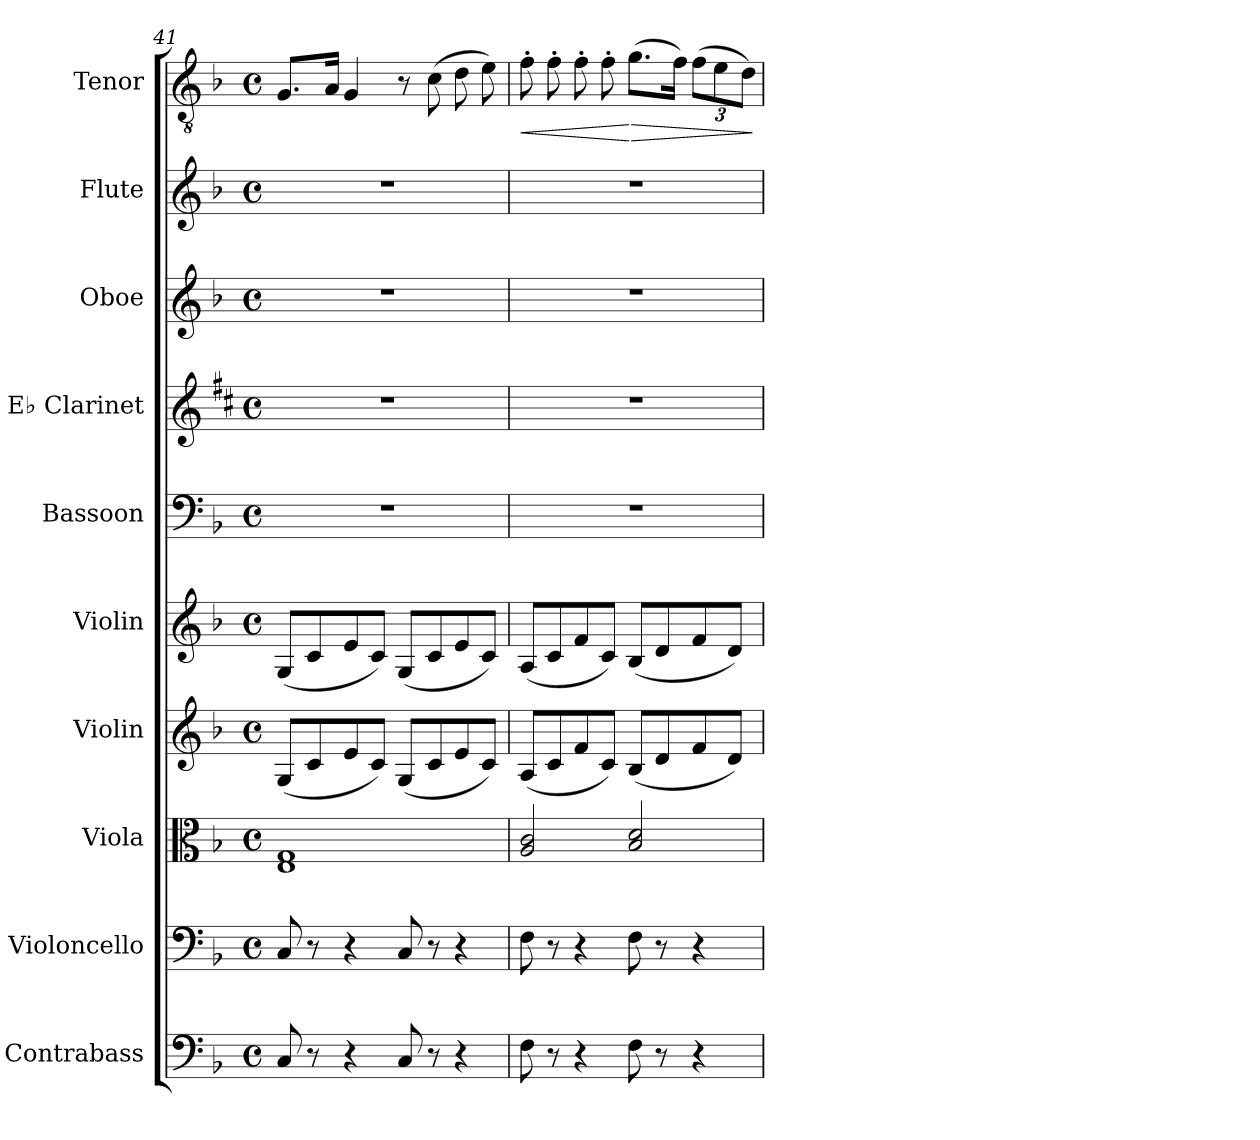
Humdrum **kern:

**kern	**kern	**kern	**kern	**kern	**kern	**kern	**kern	**kern	**kern	**dynam
*part10	*part9	*part8	*part7	*part6	*part5	*part4	*part3	*part2	*part1	*part1
*staff10	*staff9	*staff8	*staff7	*staff6	*staff5	*staff4	*staff3	*staff2	*staff1	*staff1
*I"Contrabass	*I"Violoncello	*I"Viola	*I"Violin	*I"Violin	*I"Bassoon	*I"E♭ Clarinet	*I"Oboe	*I"Flute	*I"Tenor	*
*I'Cb.	*I'Vc.	*I'Vla.	*I'Vln.	*I'Vln.	*I'Bsn.	*I'E♭ Cl.	*I'Ob.	*I'Fl.	*I'T.	*
*clefF4	*clefF4	*clefC3	*clefG2	*clefG2	*clefF4	*clefG2	*clefG2	*clefG2	*clefGv2	*
*ITrd7c12	*	*	*	*	*	*ITrd-2c-3	*	*	*	*
*k[b-]	*k[b-]	*k[b-]	*k[b-]	*k[b-]	*k[b-]	*k[b-]	*k[b-]	*k[b-]	*k[b-]	*
*M4/4	*M4/4	*M4/4	*M4/4	*M4/4	*M4/4	*M4/4	*M4/4	*M4/4	*M4/4	*
*met(c)	*met(c)	*met(c)	*met(c)	*met(c)	*met(c)	*met(c)	*met(c)	*met(c)	*met(c)	*
=41	=41	=41	=41	=41	=41	=41	=41	=41	=41	=41
8CC/	8C/	1E 1G	(8G/L	(8G/L	1r	1r	1r	1r	8.G/L	.
8r	8r	.	8c/	8c/	.	.	.	.	.	.
.	.	.	.	.	.	.	.	.	16A/Jk	.
4r	4r	.	8e/	8e/	.	.	.	.	4G/	.
.	.	.	8c/J)	8c/J)	.	.	.	.	.	.
8CC/	8C/	.	(8G/L	(8G/L	.	.	.	.	8r	.
8r	8r	.	8c/	8c/	.	.	.	.	(8c\	.
4r	4r	.	8e/	8e/	.	.	.	.	8d\	.
.	.	.	8c/J)	8c/J)	.	.	.	.	8e\)	.
=42	=42	=42	=42	=42	=42	=42	=42	=42	=42	=42
!	!	!	!	!	!	!	!	!	!	!LO:HP:b
8FF\	8F\	2A/ 2c/	(8A/L	(8A/L	1r	1r	1r	1r	8f'\	<
8r	8r	.	8c/	8c/	.	.	.	.	8f'\	.
4r	4r	.	8f/	8f/	.	.	.	.	8f'\	.
.	.	.	8c/J)	8c/J)	.	.	.	.	8f'\	.
!	!	!	!	!	!	!	!	!	!	!LO:HP:n=1:b
8FF\	8F\	2B-/ 2d/	(8B-/L	(8B-/L	.	.	.	.	(8.g\L	[ >
8r	8r	.	8d/	8d/	.	.	.	.	.	.
.	.	.	.	.	.	.	.	.	16f\Jk)	.
*	*	*	*	*	*	*	*	*	*Xbrackettup	*
4r	4r	.	8f/	8f/	.	.	.	.	(12f\L	.
.	.	.	.	.	.	.	.	.	12e\	.
.	.	.	8d/J)	8d/J)	.	.	.	.	.	.
.	.	.	.	.	.	.	.	.	12d\J)	.
.	.	.	.	.	.	.	.	.	.	]
=	=	=	=	=	=	=	=	=	=	=
*-	*-	*-	*-	*-	*-	*-	*-	*-	*-	*-
